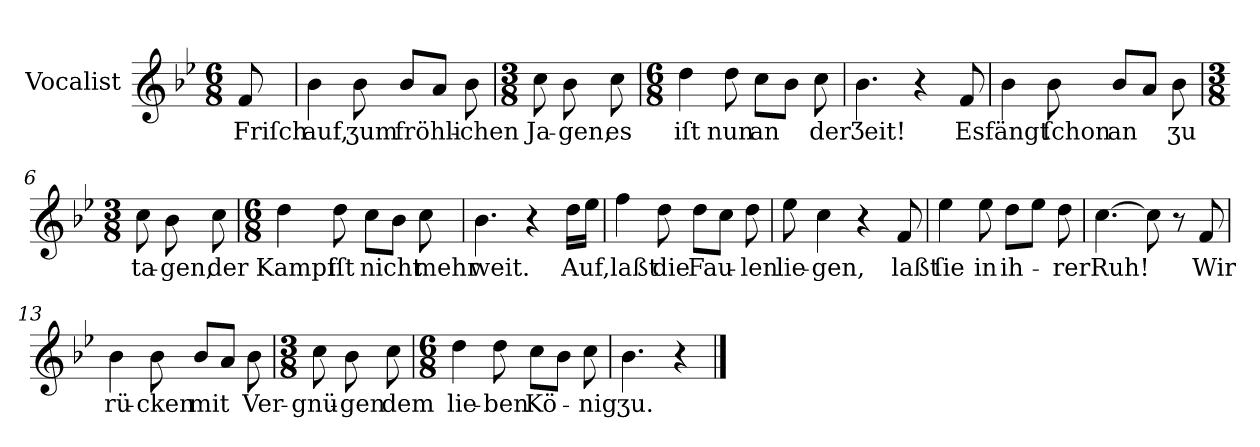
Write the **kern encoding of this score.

**kern	**text
*part1	*part1
*staff1	*staff1
*I"Vocalist	*
*clefG2	*
*k[b-e-]	*
*B-:	*
*M6/8	*
=	=
8f	Friſch
=1	=1
4b-	auf,
8b-	ʒum
8b-/L	fröhli-
8aJ	.
8b-	-chen
=2	=2
*M3/8	*
8cc	Ja-
8b-	-gen,
8cc	es
=3	=3
*M6/8	*
4dd	iſt
8dd	nun
8ccL	an
8b-J	.
8cc	der
=4	=4
4.b-	Ʒeit!
4r	.
8f	Es
=5	=5
4b-	fängt
8b-	ſchon
8b-/L	an
8aJ	.
8b-	ʒu
=6	=6
*M3/8	*
8cc	ta-
8b-	-gen,
8cc	der
=7	=7
*M6/8	*
4dd	Kampf
8dd	iſt
8ccL	nicht
8b-J	.
8cc	mehr
=8	=8
4.b-	weit.
4r	.
16ddLL	Auf,
16ee-JJ	.
=9	=9
4ff	laßt
8dd	die
8ddL	Fau-
8ccJ	.
8dd	-len
=10	=10
8ee-	lie-
4cc	-gen,
4r	.
8f	laßt
=11	=11
4ee-	ſie
8ee-	in
8ddL	ih-
8ee-J	.
8dd	-rer
=12	=12
[4.cc	Ruh!
8cc]	.
8r	.
8f	Wir
=13	=13
4b-	rü-
8b-	-cken
8b-/L	mit
8aJ	.
8b-	Ver-
=14	=14
*M3/8	*
8cc	-gnü-
8b-	-gen
8cc	dem
=15	=15
*M6/8	*
4dd	lie-
8dd	-ben
8ccL	Kö-
8b-J	.
8cc	-nig
=16	=16
4.b-	ʒu.
4r	.
==	==
*-	*-
